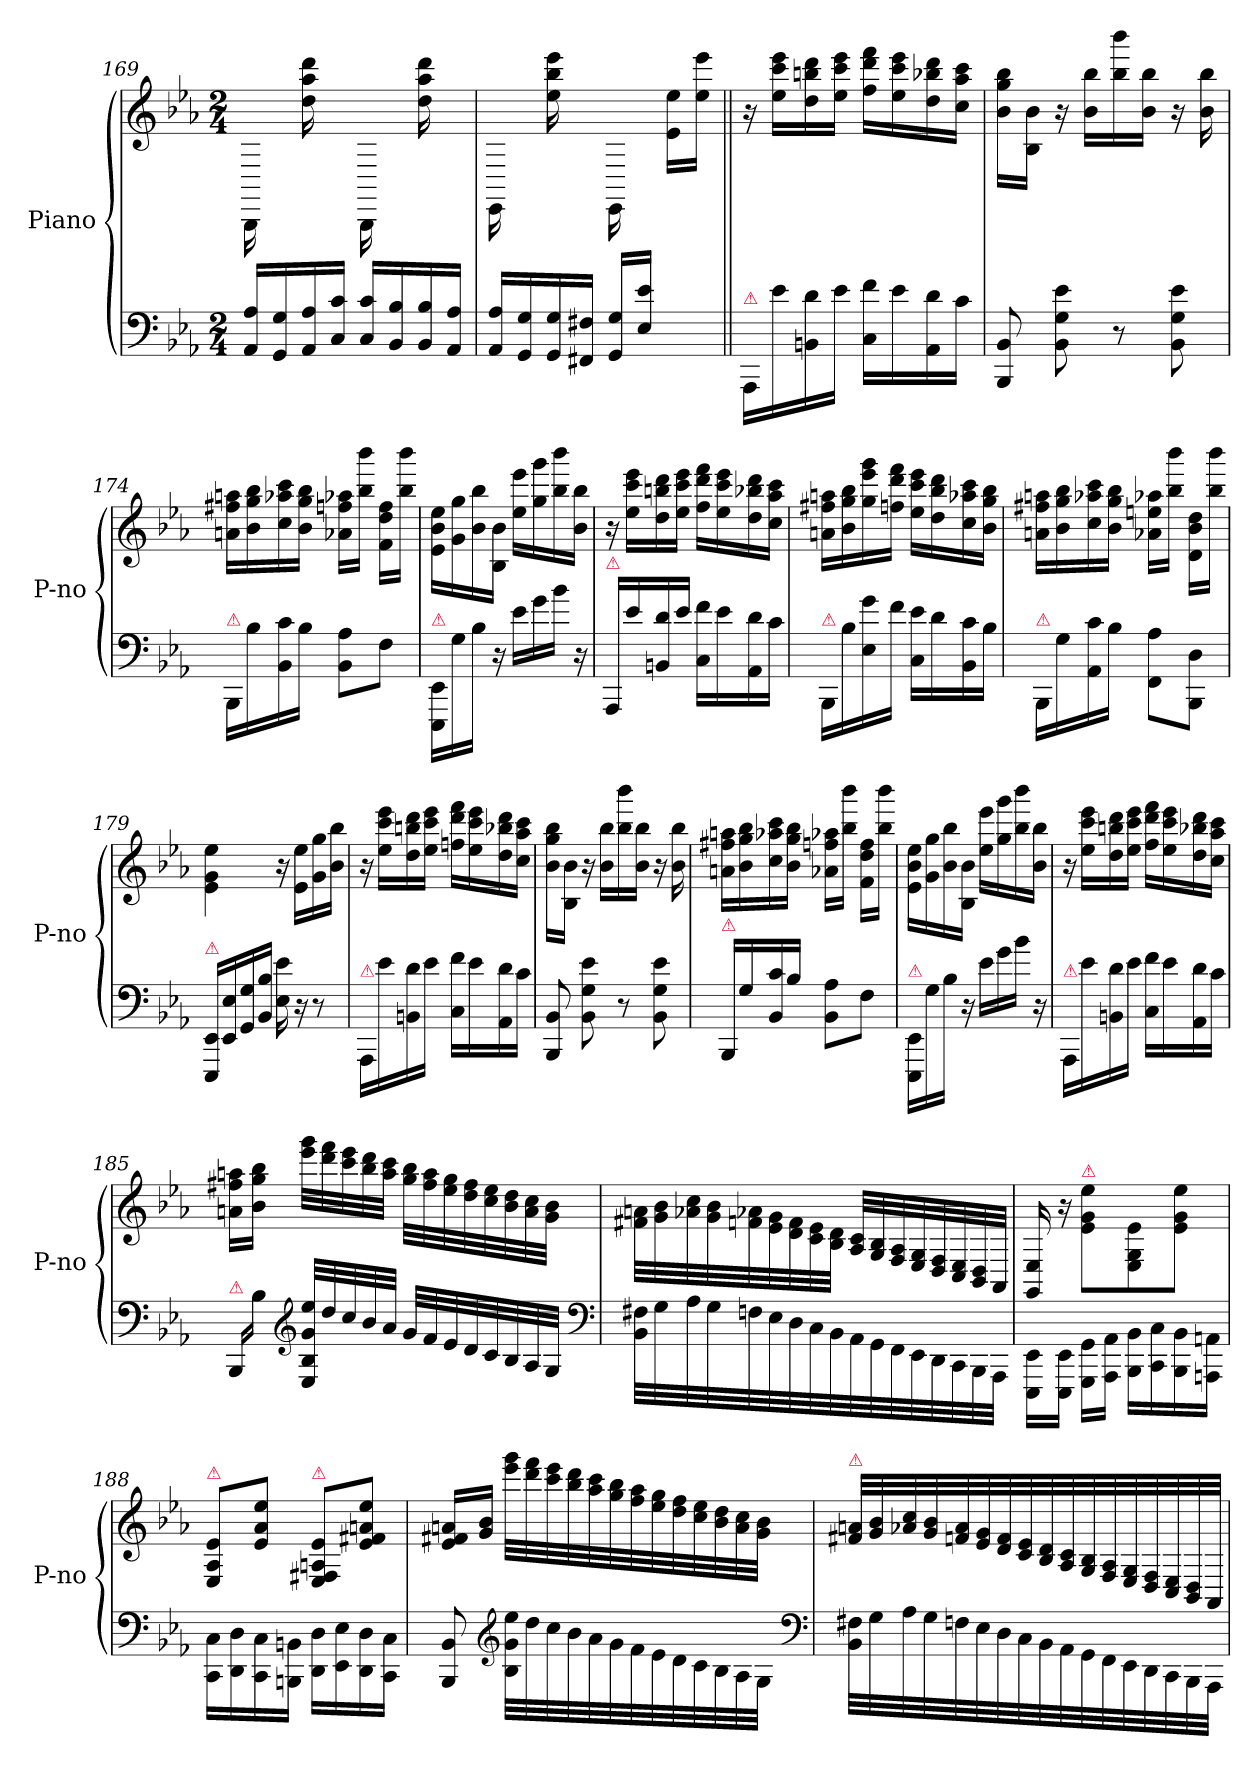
**kern	**kern
*part1	*part1
*staff2	*staff1
*I"Piano	*
*I'P-no	*
*clefF4	*clefG2
*k[b-e-a-]	*k[b-e-a-]
*M2/4	*M2/4
=169	=169
16AA-/ 16A-/LL	16BBB-\
16GG/ 16G/	16ryy
16AA-/ 16A-/	16dd\ 16aa-\ 16ddd\
16C\ 16c\JJ	16ryy
16C/ 16c/LL	16BBB-\
16BB-/ 16B-/	16ryy
16BB-\ 16B-\	16dd\ 16aa-\ 16ddd\
16AA-/ 16A-/JJ	16ryy
=170	=170
16AA-\ 16A-\LL	16EE-\
16GG/ 16G/	16ryy
16GG/ 16G/	16ee-\ 16bb-\ 16eee-\
16FF#X/ 16F#X/JJ	16ryy
16GG/ 16G/LL	16EE-\
16E-\ 16e-\JJ	16ryy
8ryy	16e-\ 16ee-\LL
.	16ee-\ 16eee-\JJ
=172||	=172||
!LO:TX:a:color=crimson:t=⚠	!
16AAA-/LL	16r
16e-\	16ee-\ 16ccc\ 16eee-\LL
16BBn\ 16d\	16dd\ 16bbn\ 16ddd\
16e-\JJ	16ee-\ 16ccc\ 16eee-\JJ
16C\ 16f\LL	16ff\ 16ddd\ 16fff\LL
16e-\	16ee-\ 16ccc\ 16eee-\
16AA-\ 16d\	16dd\ 16bb-X\ 16ddd\
16c\JJ	16cc\ 16aa-\ 16ccc\JJ
=173	=173
8BBB-/ 8BB-/	16b-\ 16gg\ 16bb-\LL
.	16B-\ 16b-\JJ
8BB-\ 8G\ 8e-\	16r
.	16b-\ 16bb-\LL
8r	16bb-\ 16bbb-\
.	16b-\ 16bb-\JJ
8BB-\ 8G\ 8e-\	16r
.	16b-\ 16bb-\
=174	=174
!LO:TX:a:color=crimson:t=⚠	!
16BBB-/LL	16an\ 16ff#X\ 16aan\LL
16B-\	16b-\ 16gg\ 16bb-\
16BB-\ 16c\	16cc\ 16aa-X\ 16ccc\
16B-\JJ	16b-\ 16gg\ 16bb-\JJ
8BB-\ 8A-\L	16a-X\ 16ffn\ 16aa-X\LL
.	16bb-\ 16bbb-\JJ
8F\J	16f\ 16dd\ 16ff\LL
.	16bb-\ 16bbb-\JJ
=175	=175
!LO:TX:a:color=crimson:t=⚠	!
16EEE-/ 16EE-/LL	16e-\ 16b-\ 16ee-\LL
16G\	16g\ 16gg\
16B-\JJ	16b-\ 16bb-\
16r	16B-\ 16b-\JJ
16e-\LL	16ee-\ 16eee-\LL
16g\	16gg\ 16ggg\
16b-\JJ	16bb-\ 16bbb-\
16r	16b-\ 16bb-\JJ
=176	=176
!LO:TX:a:color=crimson:t=⚠	!
16AAA-/LL	16r
16e-\	16ee-\ 16ccc\ 16eee-\LL
16BBn/ 16d/	16dd\ 16bbn\ 16ddd\
16e-\JJ	16ee-\ 16ccc\ 16eee-\JJ
16C\ 16f\LL	16ff\ 16ddd\ 16fff\LL
16e-\	16ee-\ 16ccc\ 16eee-\
16AA-\ 16d\	16dd\ 16bb-X\ 16ddd\
16c\JJ	16cc\ 16aa-\ 16ccc\JJ
=177	=177
!LO:TX:a:color=crimson:t=⚠	!
16BBB-/LL	16an\ 16ff#X\ 16aan\LL
16B-\	16b-\ 16gg\ 16bb-\
16E-\ 16g\	16gg\ 16eee-\ 16ggg\
16f\JJ	16ffn\ 16ddd\ 16fff\JJ
16C\ 16e-\LL	16ee-\ 16ccc\ 16eee-\LL
16d\	16dd\ 16bb-\ 16ddd\
16BB-\ 16c\	16cc\ 16aa-X\ 16ccc\
16B-\JJ	16b-\ 16gg\ 16bb-\JJ
=178	=178
!LO:TX:a:color=crimson:t=⚠	!
16BBB-/LL	16an\ 16ff#X\ 16aan\LL
16G\	16b-\ 16gg\ 16bb-\
16AA-\ 16c\	16cc\ 16aa-X\ 16ccc\
16B-\JJ	16b-\ 16gg\ 16bb-\JJ
8FF\ 8A-\L	16a-X\ 16een\ 16aa-X\LL
.	16bb-\ 16bbb-\JJ
8BBB-\ 8D\J	16d\ 16b-\ 16dd\LL
.	16bb-\ 16bbb-\JJ
=179	=179
!LO:TX:a:color=crimson:t=⚠	!
16EEE-/ 16EE-/LL	4e-\ 4g\ 4ee-\
16EE-/ 16E-/	.
16GG/ 16G/	.
16BB-/ 16B-/JJ	.
16E-\ 16e-\	16r
16r	16e-\ 16ee-\LL
8r	16g\ 16gg\
.	16b-\ 16bb-\JJ
=180	=180
!LO:TX:a:color=crimson:t=⚠	!
16AAA-/LL	16r
16e-\	16ee-\ 16ccc\ 16eee-\LL
16BBn\ 16d\	16dd\ 16bbn\ 16ddd\
16e-\JJ	16ee-\ 16ccc\ 16eee-\JJ
16C\ 16f\LL	16ffn\ 16ddd\ 16fff\LL
16e-\	16ee-\ 16ccc\ 16eee-\
16AA-\ 16d\	16dd\ 16bb-X\ 16ddd\
16c\JJ	16cc\ 16aa-\ 16ccc\JJ
=181	=181
8BBB-/ 8BB-/	16b-\ 16gg\ 16bb-\LL
.	16B-\ 16b-\JJ
8BB-\ 8G\ 8e-\	16r
.	16b-\ 16bb-\LL
8r	16bb-\ 16bbb-\
.	16b-\ 16bb-\JJ
8BB-\ 8G\ 8e-\	16r
.	16b-\ 16bb-\
=182	=182
!LO:TX:a:color=crimson:t=⚠	!
16BBB-/LL	16an\ 16ff#X\ 16aan\LL
16G\	16b-\ 16gg\ 16bb-\
16BB-/ 16c/	16cc\ 16aa-X\ 16ccc\
16B-\JJ	16b-\ 16gg\ 16bb-\JJ
8BB-\ 8A-\L	16a-X\ 16ffn\ 16aa-X\LL
.	16bb-\ 16bbb-\JJ
8F\J	16f\ 16dd\ 16ff\LL
.	16bb-\ 16bbb-\JJ
=183	=183
!LO:TX:a:color=crimson:t=⚠	!
16EEE-/ 16EE-/LL	16e-\ 16b-\ 16ee-\LL
16G\	16g\ 16gg\
16B-\JJ	16b-\ 16bb-\
16r	16B-\ 16b-\JJ
16e-\LL	16ee-\ 16eee-\LL
16g\	16gg\ 16ggg\
16b-\JJ	16bb-\ 16bbb-\
16r	16b-\ 16bb-\JJ
=184	=184
!LO:TX:a:color=crimson:t=⚠	!
16AAA-/LL	16r
16e-\	16ee-\ 16ccc\ 16eee-\LL
16BBn\ 16d\	16dd\ 16bbn\ 16ddd\
16e-\JJ	16ee-\ 16ccc\ 16eee-\JJ
16C\ 16f\LL	16ff\ 16ddd\ 16fff\LL
16e-\	16ee-\ 16ccc\ 16eee-\
16AA-\ 16d\	16dd\ 16bb-X\ 16ddd\
16c\JJ	16cc\ 16aa-\ 16ccc\JJ
=185	=185
!LO:TX:a:color=crimson:t=⚠	!
16BBB-/LL	16an\ 16ff#X\ 16aan\LL
16B-\JJ	16b-\ 16gg\ 16bb-\JJ
*clefG2	*
32E-/ 32B-/ 32g/ 32ee-/LLL	32eee-\ 32ggg\LLL
32dd/	32ddd\ 32fff\
32cc/	32ccc\ 32eee-\
32b-/	32bb-\ 32ddd\
32a-/JJJ	32aa\ 32ccc\JJJ
32g/LLL	32gg\ 32bb-\LLL
32f/	32ff#\ 32aa\
32e-/	32ee-\ 32gg\
32d/	32dd\ 32ff#\
32c/	32cc\ 32ee-\
32B-/	32b-\ 32dd\
32A-/	32a\ 32cc\
32G/JJJ	32g\ 32b-\JJJ
*clefF4	*
=186	=186
32BB-\ 32F#X\LLL	32f#X\ 32an\LLL
32G\	32g\ 32b-\
32A-\	32a-X\ 32cc\
32G\	32g\ 32b-\
32Fn\	32fn\ 32a-X\
32E-\	32e-\ 32g\
32D\	32d\ 32f\
32C\	32c\ 32e-\
32BB-\	32B-\ 32d\JJJ
32AA-\	32A-/ 32c/LLL
32GG\	32G/ 32B-/
32FF\	32F/ 32A-/
32EE-\	32E-/ 32G/
32DD\	32D/ 32F/
32CC\	32C/ 32E-/
32BBB-\	32BB-/ 32D/
32AAA-\JJJ	32AA-/JJJ
=187	=187
16EEE-\ 16EE-\LL	16GG/ 16E-/
16EEE-\ 16EE-\JJ	16r
!	!LO:TX:a:color=crimson:t=⚠
16GGG\ 16GG\LL	8e-\ 8g\ 8ee-\L
16AAA-\ 16AA-\JJ	.
16BBB-\ 16BB-\LL	8E-/ 8G/ 8e-/
16CC\ 16C\	.
16BBB-\ 16BB-\	8e-\ 8g\ 8ee-\J
16AAAn\ 16AAn\JJ	.
=188	=188
!	!LO:TX:a:color=crimson:t=⚠
16CC\ 16C\LL	8E-/ 8A-/ 8e-/L
16DD\ 16D\	.
16CC\ 16C\	8e-\ 8a-\ 8ee-\J
16BBBn\ 16BBn\JJ	.
!	!LO:TX:a:color=crimson:t=⚠
16DD\ 16D\LL	8E-/ 8F#X/ 8An/ 8e-/L
16EE-\ 16E-\	.
16DD\ 16D\	8e-\ 8f#X\ 8an\ 8ee-\J
16CC\ 16C\JJ	.
=189	=189
8BBB-/ 8BB-/	16e-/ 16f#X/ 16an/LL
.	16g/ 16b-/JJ
*clefG2	*
*Xtuplet	*Xtuplet
36B-\ 36g\ 36ee-\LLL	36eee-\ 36ggg\LLL
36dd\	36ddd\ 36fff\
36cc\	36ccc\ 36eee-\
36b-\	36bb-\ 36ddd\
36a-\	36aa-\ 36ccc\
36g\	36gg\ 36bb-\
36f\	36ff\ 36aa-\
36e-\	36ee-\ 36gg\
36d\	36dd\ 36ff\
32c\	32cc\ 32ee-\
32B-\	32b-\ 32dd\
32A-\	32a\ 32cc\
32G\JJJ	32g\ 32b-\JJJ
*clefF4	*
=190	=190
!	!LO:TX:a:color=crimson:t=⚠
36BB-\ 36F#X\LLL	36f#X\ 36an\LLL
36G\	36g\ 36b-\
36A-\	36a-X/ 36cc/
36G\	36g\ 36b-\
36Fn\	36fn\ 36a-\
36E-\	36e-\ 36g\
36D\	36d\ 36f\
36C\	36c\ 36e-\
36BB-\	36B-/ 36d/
32AA-\	32A-/ 32c/
32GG\	32G/ 32B-/
32FF\	32F/ 32A-/
32EE-\	32E-/ 32G/
32DD\	32D/ 32F/
32CC\	32C/ 32E-/
32BBB-\	32BB-/ 32D/
32AAA-\JJJ	32AA-/JJJ
=	=
*-	*-
